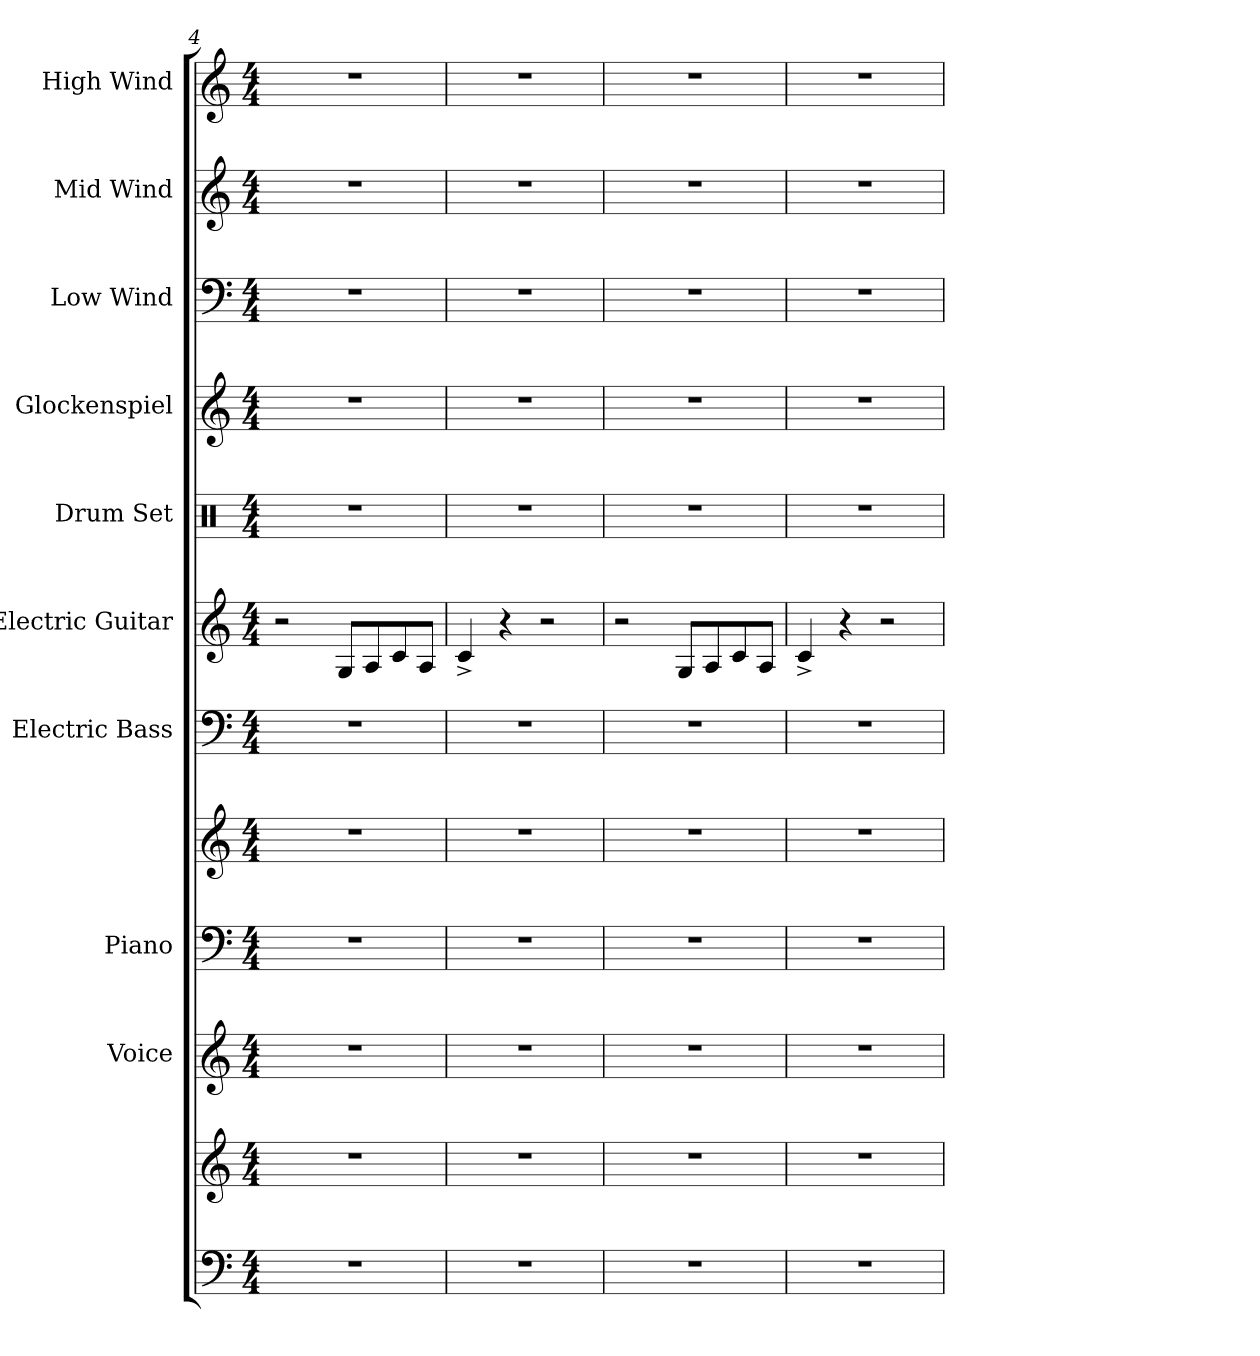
**kern	**kern	**kern	**kern	**kern	**kern	**kern	**kern	**kern	**kern	**kern	**kern
*part10	*part10	*part9	*part8	*part8	*part7	*part6	*part5	*part4	*part3	*part2	*part1
*staff12	*staff11	*staff10	*staff9	*staff8	*staff7	*staff6	*staff5	*staff4	*staff3	*staff2	*staff1
*	*	*I"Voice	*I"Piano	*	*I"Electric Bass	*I"Electric Guitar	*I"Drum Set	*I"Glockenspiel	*I"Low Wind	*I"Mid Wind	*I"High Wind
*	*	*	*I'Pno.	*	*I'E.B.	*I'E.Gtr.	*I'D. S.	*I'Glk.	*I'L. Wind	*I'M. Wind	*I'H. Wind
*clefF4	*clefG2	*clefG2	*clefF4	*clefG2	*clefF4	*clefG2	*clefX	*clefG2	*clefF4	*clefG2	*clefG2
*	*	*	*	*	*ITrd7c12	*	*	*ITrd-14c-24	*	*	*
*k[]	*k[]	*k[]	*k[]	*k[]	*k[]	*k[]	*k[]	*k[]	*k[]	*k[]	*k[]
*C:	*C:	*C:	*C:	*C:	*C:	*C:	*C:	*C:	*C:	*C:	*C:
*M4/4	*M4/4	*M4/4	*M4/4	*M4/4	*M4/4	*M4/4	*M4/4	*M4/4	*M4/4	*M4/4	*M4/4
=4	=4	=4	=4	=4	=4	=4	=4	=4	=4	=4	=4
1r	1r	1r	1r	1r	1r	2r	1r	1r	1r	1r	1r
.	.	.	.	.	.	8G/L	.	.	.	.	.
.	.	.	.	.	.	8A/	.	.	.	.	.
.	.	.	.	.	.	8c/	.	.	.	.	.
.	.	.	.	.	.	8A/J	.	.	.	.	.
=5	=5	=5	=5	=5	=5	=5	=5	=5	=5	=5	=5
1r	1r	1r	1r	1r	1r	4c^</	1r	1r	1r	1r	1r
.	.	.	.	.	.	4r	.	.	.	.	.
.	.	.	.	.	.	2r	.	.	.	.	.
=6	=6	=6	=6	=6	=6	=6	=6	=6	=6	=6	=6
1r	1r	1r	1r	1r	1r	2r	1r	1r	1r	1r	1r
.	.	.	.	.	.	8G/L	.	.	.	.	.
.	.	.	.	.	.	8A/	.	.	.	.	.
.	.	.	.	.	.	8c/	.	.	.	.	.
.	.	.	.	.	.	8A/J	.	.	.	.	.
=7	=7	=7	=7	=7	=7	=7	=7	=7	=7	=7	=7
1r	1r	1r	1r	1r	1r	4c^</	1r	1r	1r	1r	1r
.	.	.	.	.	.	4r	.	.	.	.	.
.	.	.	.	.	.	2r	.	.	.	.	.
=	=	=	=	=	=	=	=	=	=	=	=
*-	*-	*-	*-	*-	*-	*-	*-	*-	*-	*-	*-
